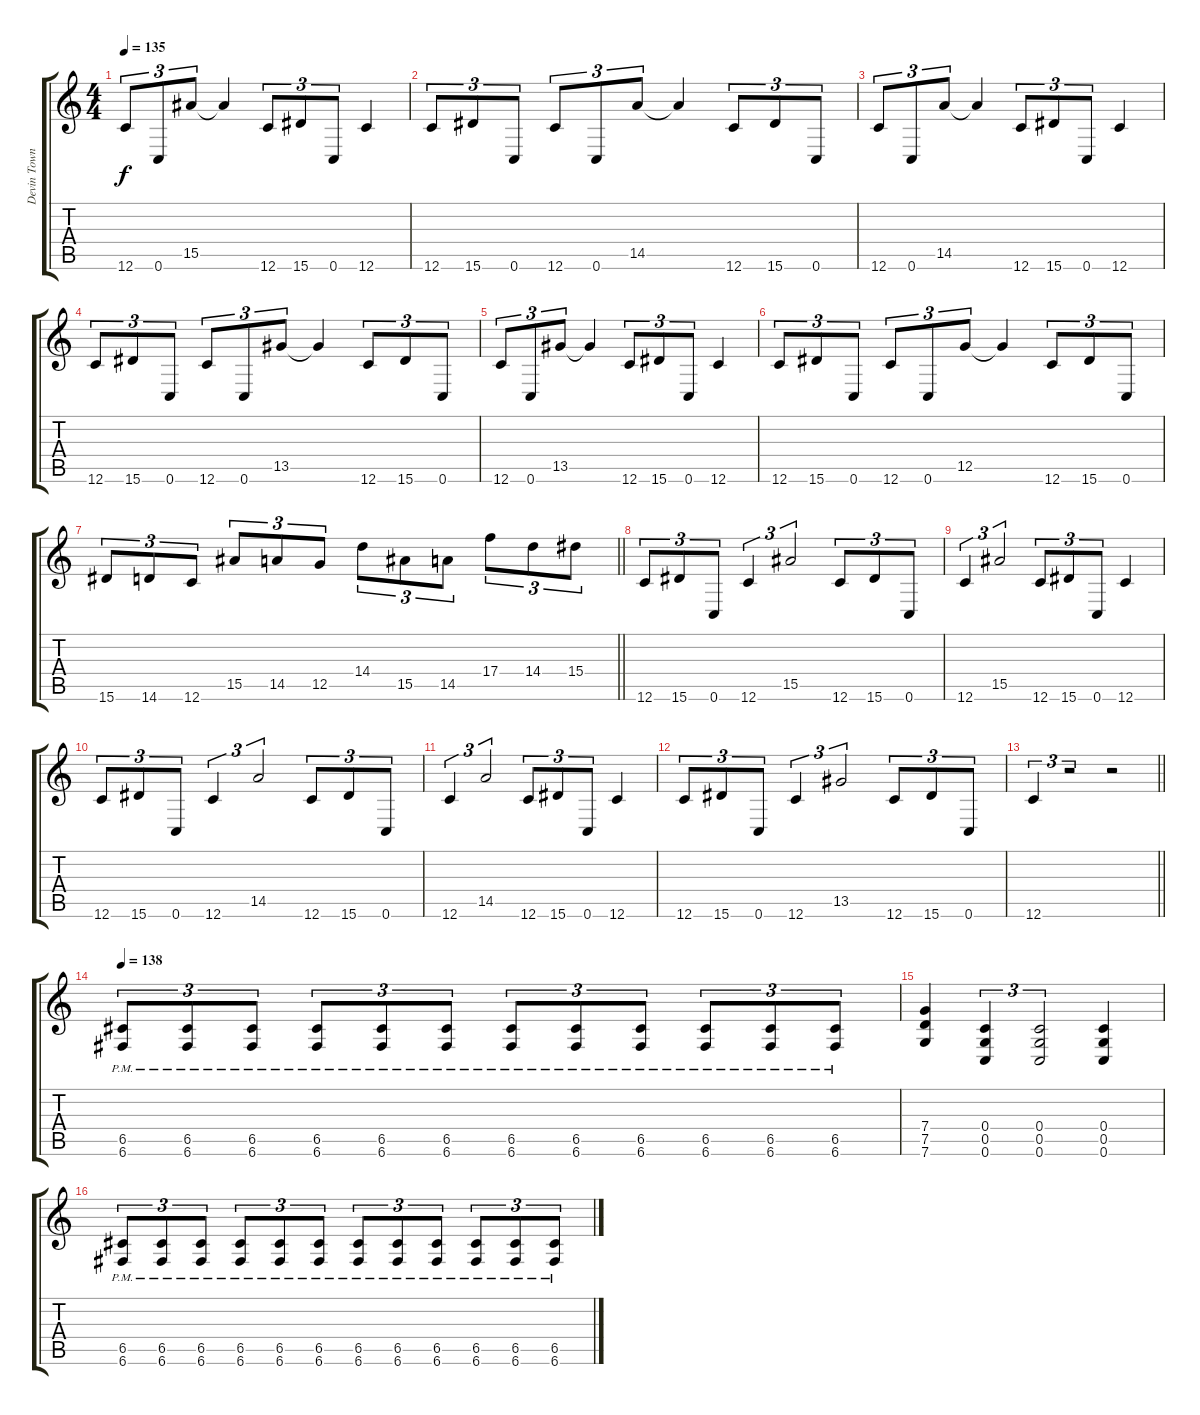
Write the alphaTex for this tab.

\track ("Devin Townsend" "Devin Town") {instrument distortionguitar}
\staff {score tabs}
\tuning (E4 C4 G3 C3 G2 C2) {hide}
\ts (4 4)
\tempo 135
\clef g2
\ks c
12.6.8{tu (3 2) dy f} 0.6.8{tu (3 2)} 15.5.8{tu (3 2)} 15.5{t}.4 12.6.8{tu (3 2)} 15.6.8{tu (3 2)} 0.6.8{tu (3 2)} 12.6.4 |
12.6.8{tu (3 2)} 15.6.8{tu (3 2)} 0.6.8{tu (3 2)} 12.6.8{tu (3 2)} 0.6.8{tu (3 2)} 14.5.8{tu (3 2)} 14.5{t}.4 12.6.8{tu (3 2)} 15.6.8{tu (3 2)} 0.6.8{tu (3 2)} |
12.6.8{tu (3 2)} 0.6.8{tu (3 2)} 14.5.8{tu (3 2)} 14.5{t}.4 12.6.8{tu (3 2)} 15.6.8{tu (3 2)} 0.6.8{tu (3 2)} 12.6.4 |
12.6.8{tu (3 2)} 15.6.8{tu (3 2)} 0.6.8{tu (3 2)} 12.6.8{tu (3 2)} 0.6.8{tu (3 2)} 13.5.8{tu (3 2)} 13.5{t}.4 12.6.8{tu (3 2)} 15.6.8{tu (3 2)} 0.6.8{tu (3 2)} |
12.6.8{tu (3 2)} 0.6.8{tu (3 2)} 13.5.8{tu (3 2)} 13.5{t}.4 12.6.8{tu (3 2)} 15.6.8{tu (3 2)} 0.6.8{tu (3 2)} 12.6.4 |
12.6.8{tu (3 2)} 15.6.8{tu (3 2)} 0.6.8{tu (3 2)} 12.6.8{tu (3 2)} 0.6.8{tu (3 2)} 12.5.8{tu (3 2)} 12.5{t}.4 12.6.8{tu (3 2)} 15.6.8{tu (3 2)} 0.6.8{tu (3 2)} |
\barLineRight lightlight
15.6.8{tu (3 2)} 14.6.8{tu (3 2)} 12.6.8{tu (3 2)} 15.5.8{tu (3 2)} 14.5.8{tu (3 2)} 12.5.8{tu (3 2)} 14.4.8{tu (3 2)} 15.5.8{tu (3 2)} 14.5.8{tu (3 2)} 17.4.8{tu (3 2)} 14.4.8{tu (3 2)} 15.4.8{tu (3 2)} |
12.6.8{tu (3 2)} 15.6.8{tu (3 2)} 0.6.8{tu (3 2)} 12.6.4{tu (3 2)} 15.5.2{tu (3 2)} 12.6.8{tu (3 2)} 15.6.8{tu (3 2)} 0.6.8{tu (3 2)} |
12.6.4{tu (3 2)} 15.5.2{tu (3 2)} 12.6.8{tu (3 2)} 15.6.8{tu (3 2)} 0.6.8{tu (3 2)} 12.6.4 |
12.6.8{tu (3 2)} 15.6.8{tu (3 2)} 0.6.8{tu (3 2)} 12.6.4{tu (3 2)} 14.5.2{tu (3 2)} 12.6.8{tu (3 2)} 15.6.8{tu (3 2)} 0.6.8{tu (3 2)} |
12.6.4{tu (3 2)} 14.5.2{tu (3 2)} 12.6.8{tu (3 2)} 15.6.8{tu (3 2)} 0.6.8{tu (3 2)} 12.6.4 |
12.6.8{tu (3 2)} 15.6.8{tu (3 2)} 0.6.8{tu (3 2)} 12.6.4{tu (3 2)} 13.5.2{tu (3 2)} 12.6.8{tu (3 2)} 15.6.8{tu (3 2)} 0.6.8{tu (3 2)} |
\barLineRight lightlight
12.6.4{tu (3 2)} r.2{tu (3 2)} r.2 |
\tempo 138
(6.5{pm} 6.6{pm}).8{tu (3 2)} (6.5{pm} 6.6{pm}).8{tu (3 2)} (6.5{pm} 6.6{pm}).8{tu (3 2)} (6.5{pm} 6.6{pm}).8{tu (3 2)} (6.5{pm} 6.6{pm}).8{tu (3 2)} (6.5{pm} 6.6{pm}).8{tu (3 2)} (6.5{pm} 6.6{pm}).8{tu (3 2)} (6.5{pm} 6.6{pm}).8{tu (3 2)} (6.5{pm} 6.6{pm}).8{tu (3 2)} (6.5{pm} 6.6{pm}).8{tu (3 2)} (6.5{pm} 6.6{pm}).8{tu (3 2)} (6.5{pm} 6.6{pm}).8{tu (3 2)} |
(7.4 7.5 7.6).4 (0.4 0.5 0.6).4{tu (3 2)} (0.4 0.5 0.6).2{tu (3 2)} (0.4 0.5 0.6).4 |
(6.5{pm} 6.6{pm}).8{tu (3 2)} (6.5{pm} 6.6{pm}).8{tu (3 2)} (6.5{pm} 6.6{pm}).8{tu (3 2)} (6.5{pm} 6.6{pm}).8{tu (3 2)} (6.5{pm} 6.6{pm}).8{tu (3 2)} (6.5{pm} 6.6{pm}).8{tu (3 2)} (6.5{pm} 6.6{pm}).8{tu (3 2)} (6.5{pm} 6.6{pm}).8{tu (3 2)} (6.5{pm} 6.6{pm}).8{tu (3 2)} (6.5{pm} 6.6{pm}).8{tu (3 2)} (6.5{pm} 6.6{pm}).8{tu (3 2)} (6.5{pm} 6.6{pm}).8{tu (3 2)}
